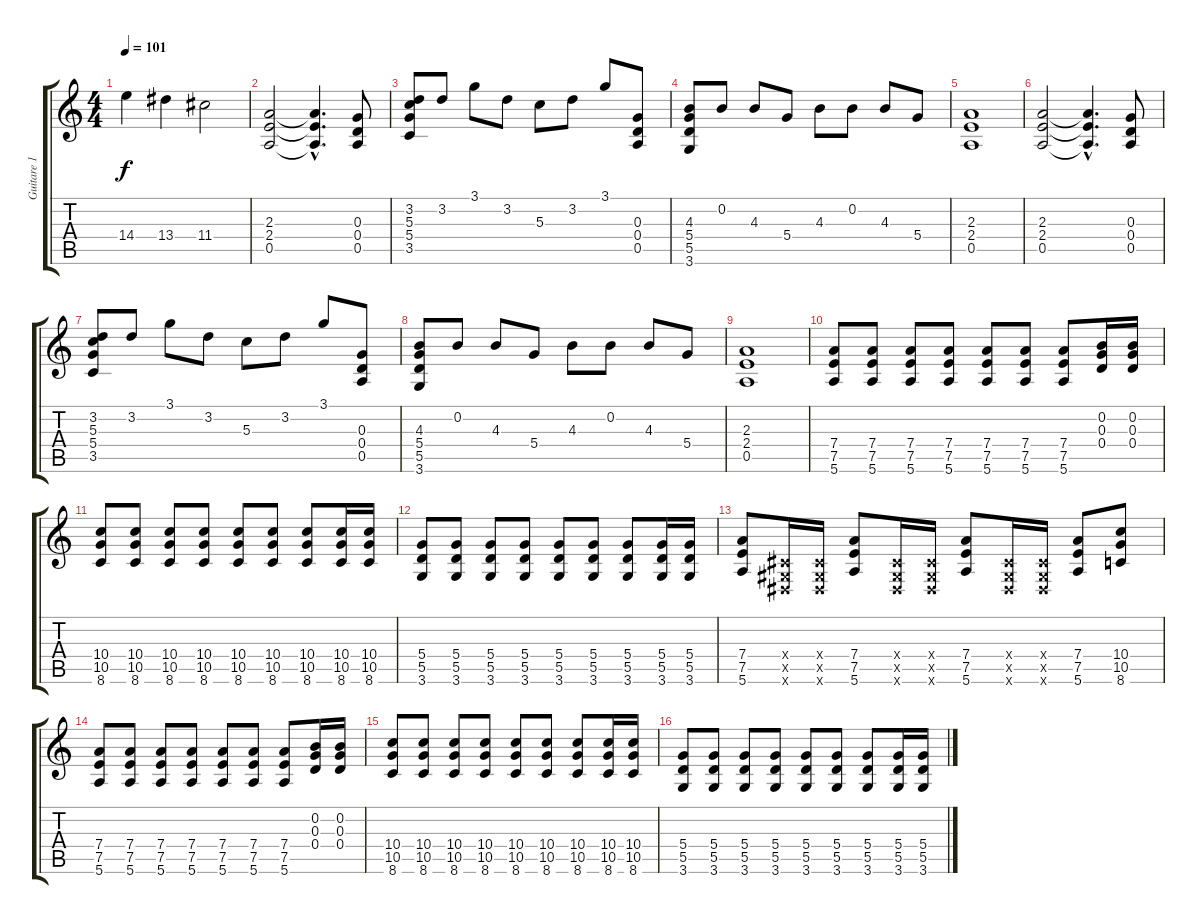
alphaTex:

\track ("Guitare 1" "Guitare 1") {instrument electricguitarclean}
\staff {score tabs}
\tuning (E4 B3 G3 D3 A2 E2) {hide}
\ts (4 4)
\tempo 101
\clef g2
\ks c
14.4.4{dy f} 13.4.4 11.4.2 |
(2.3 2.4 0.5).2 (2.3{hac t} 2.4{hac t} 0.5{hac t}).4{d} (0.3 0.4 0.5).8 |
(3.2 5.3 5.4 3.5).8 3.2.8 3.1.8 3.2.8 5.3.8 3.2.8 3.1.8 (0.3 0.4 0.5).8 |
(4.3 5.4 5.5 3.6).8 0.2.8 4.3.8 5.4.8 4.3.8 0.2.8 4.3.8 5.4.8 |
(2.3 2.4 0.5).1 |
(2.3 2.4 0.5).2 (2.3{hac t} 2.4{hac t} 0.5{hac t}).4{d} (0.3 0.4 0.5).8 |
(3.2 5.3 5.4 3.5).8 3.2.8 3.1.8 3.2.8 5.3.8 3.2.8 3.1.8 (0.3 0.4 0.5).8 |
(4.3 5.4 5.5 3.6).8 0.2.8 4.3.8 5.4.8 4.3.8 0.2.8 4.3.8 5.4.8 |
(2.3 2.4 0.5).1 |
(7.4 7.5 5.6).8 (7.4 7.5 5.6).8 (7.4 7.5 5.6).8 (7.4 7.5 5.6).8 (7.4 7.5 5.6).8 (7.4 7.5 5.6).8 (7.4 7.5 5.6).8 (0.2 0.3 0.4).16 (0.2 0.3 0.4).16 |
(10.4 10.5 8.6).8 (10.4 10.5 8.6).8 (10.4 10.5 8.6).8 (10.4 10.5 8.6).8 (10.4 10.5 8.6).8 (10.4 10.5 8.6).8 (10.4 10.5 8.6).8 (10.4 10.5 8.6).16 (10.4 10.5 8.6).16 |
(5.4 5.5 3.6).8 (5.4 5.5 3.6).8 (5.4 5.5 3.6).8 (5.4 5.5 3.6).8 (5.4 5.5 3.6).8 (5.4 5.5 3.6).8 (5.4 5.5 3.6).8 (5.4 5.5 3.6).16 (5.4 5.5 3.6).16 |
(7.4 7.5 5.6).8 (-1.4{x} -1.5{x} -1.6{x}).16 (-1.4{x} -1.5{x} -1.6{x}).16 (7.4 7.5 5.6).8 (-1.4{x} -1.5{x} -1.6{x}).16 (-1.4{x} -1.5{x} -1.6{x}).16 (7.4 7.5 5.6).8 (-1.4{x} -1.5{x} -1.6{x}).16 (-1.4{x} -1.5{x} -1.6{x}).16 (7.4 7.5 5.6).8 (10.4 10.5 8.6).8 |
(7.4 7.5 5.6).8 (7.4 7.5 5.6).8 (7.4 7.5 5.6).8 (7.4 7.5 5.6).8 (7.4 7.5 5.6).8 (7.4 7.5 5.6).8 (7.4 7.5 5.6).8 (0.2 0.3 0.4).16 (0.2 0.3 0.4).16 |
(10.4 10.5 8.6).8 (10.4 10.5 8.6).8 (10.4 10.5 8.6).8 (10.4 10.5 8.6).8 (10.4 10.5 8.6).8 (10.4 10.5 8.6).8 (10.4 10.5 8.6).8 (10.4 10.5 8.6).16 (10.4 10.5 8.6).16 |
(5.4 5.5 3.6).8 (5.4 5.5 3.6).8 (5.4 5.5 3.6).8 (5.4 5.5 3.6).8 (5.4 5.5 3.6).8 (5.4 5.5 3.6).8 (5.4 5.5 3.6).8 (5.4 5.5 3.6).16 (5.4 5.5 3.6).16
